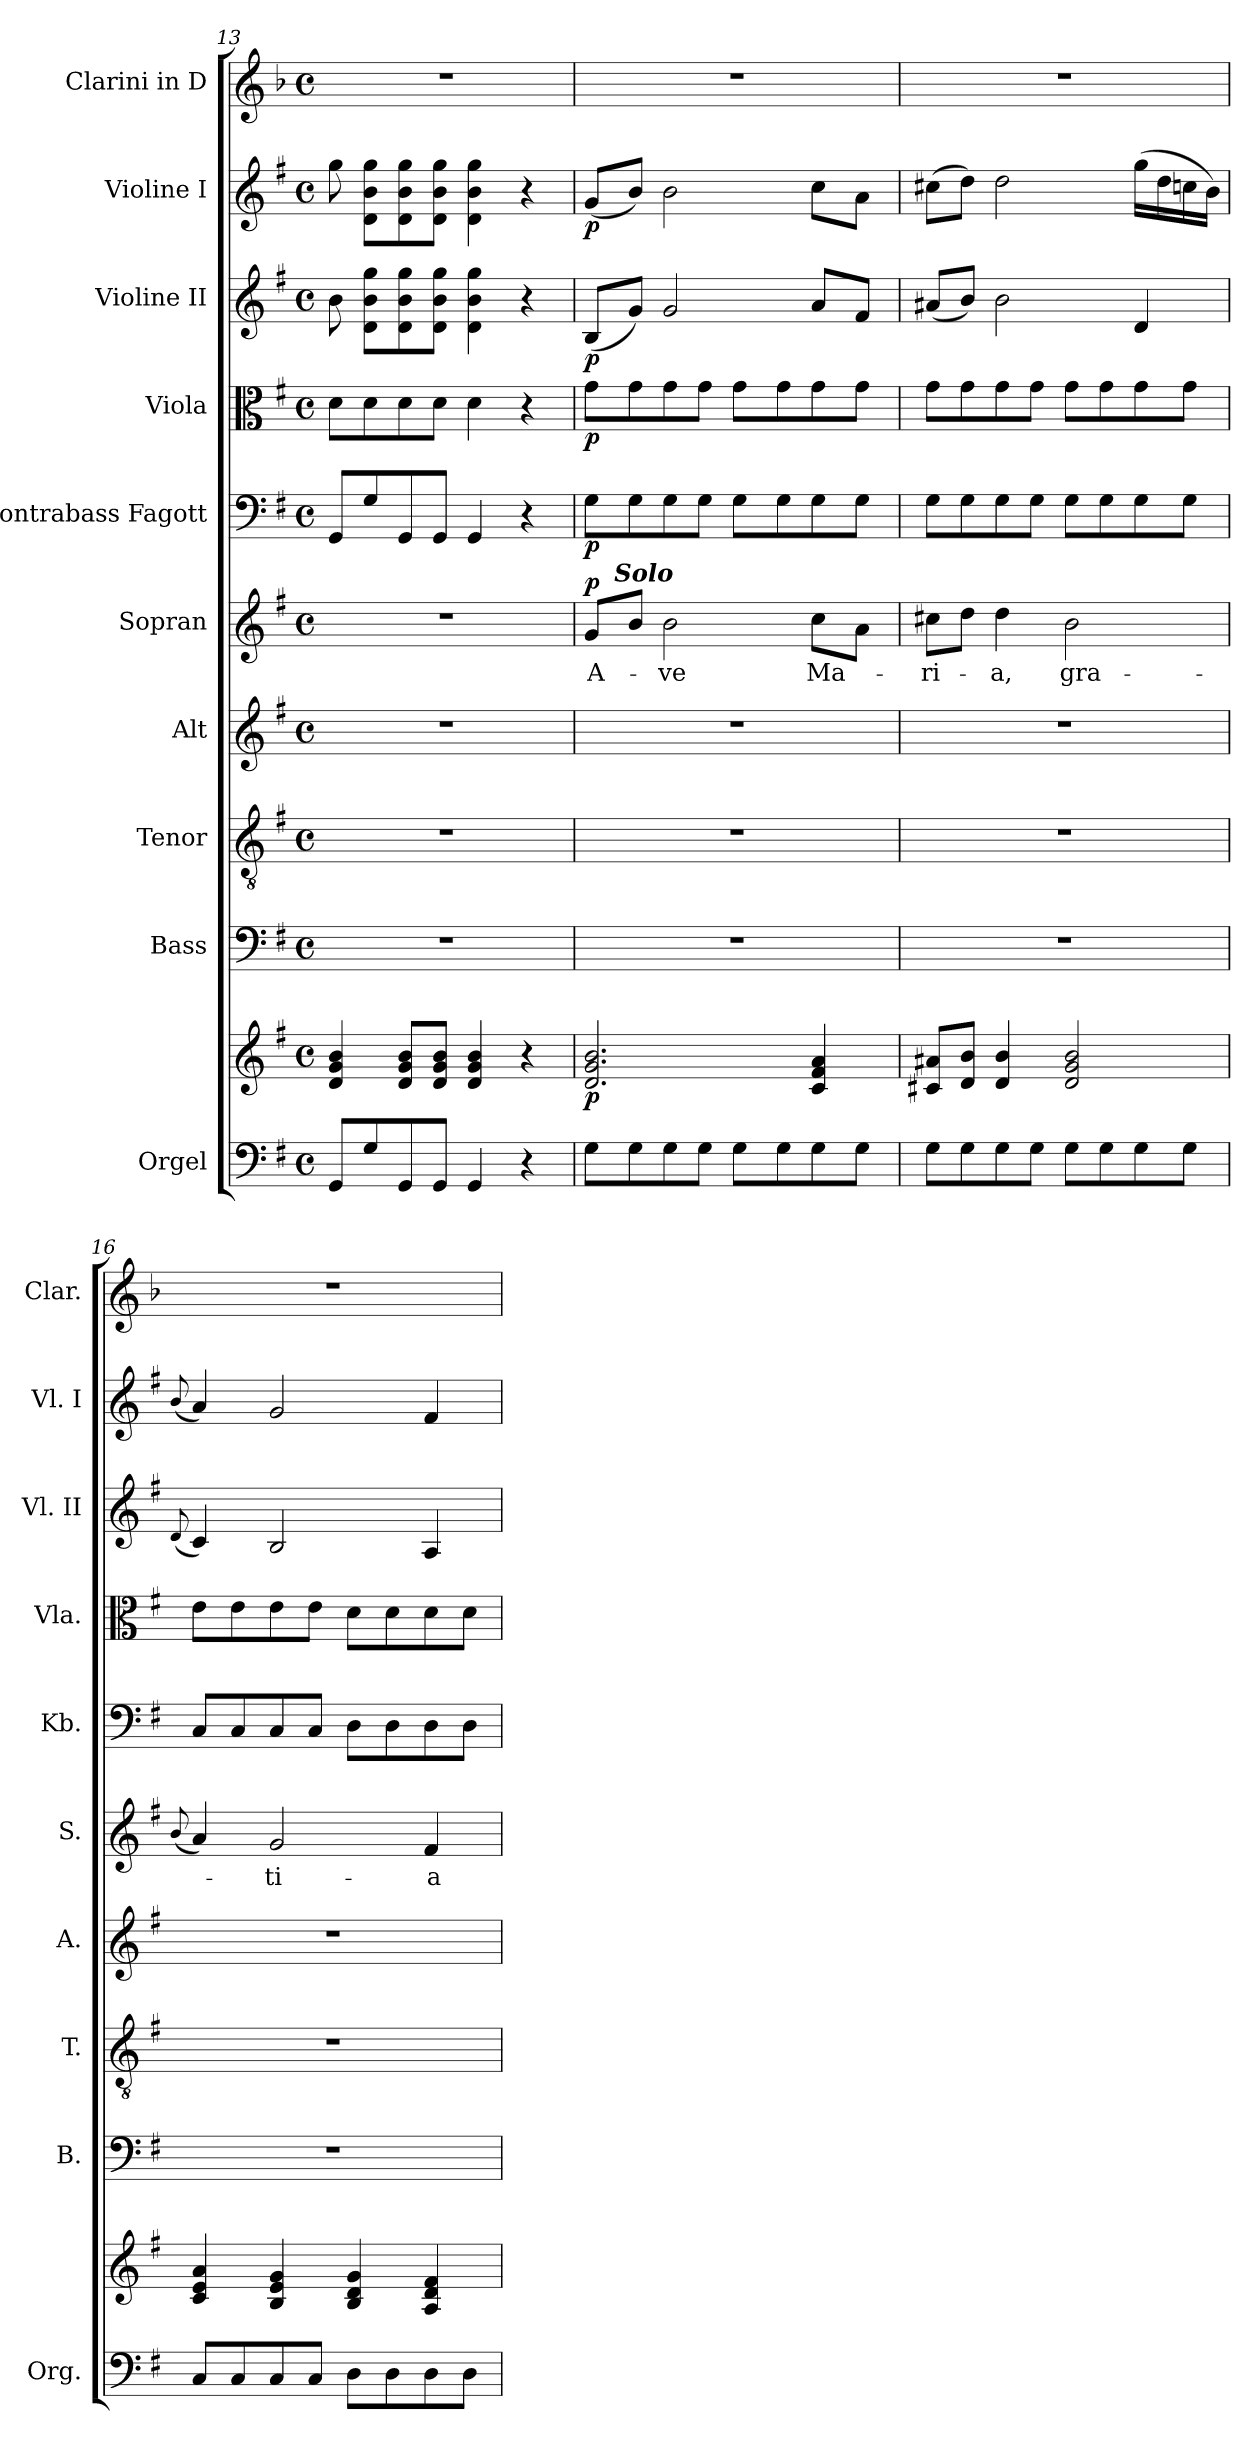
**kern	**kern	**dynam	**kern	**kern	**kern	**kern	**text	**dynam	**kern	**dynam	**kern	**dynam	**kern	**dynam	**kern	**dynam	**kern
*part10	*part10	*part10	*part9	*part8	*part7	*part6	*part6	*part6	*part5	*part5	*part4	*part4	*part3	*part3	*part2	*part2	*part1
*staff11	*staff10	*staff10/11	*staff9	*staff8	*staff7	*staff6	*staff6	*staff6	*staff5	*staff5	*staff4	*staff4	*staff3	*staff3	*staff2	*staff2	*staff1
*I"Orgel	*	*	*I"Bass	*I"Tenor	*I"Alt	*I"Sopran	*	*	*I"Kontrabass Fagott	*	*I"Viola	*	*I"Violine II	*	*I"Violine I	*	*I"Clarini in D
*I'Org.	*	*	*I'B.	*I'T.	*I'A.	*I'S.	*	*	*I'Kb.	*	*I'Vla.	*	*I'Vl. II	*	*I'Vl. I	*	*I'Clar.
!!LO:PB:g=z
*clefF4	*clefG2	*	*clefF4	*clefGv2	*clefG2	*clefG2	*	*	*clefF4	*	*clefC3	*	*clefG2	*	*clefG2	*	*clefG2
*	*	*	*	*	*	*	*	*	*ITrd7c12	*	*	*	*	*	*	*	*ITrd-1c-2
*k[f#]	*k[f#]	*	*k[f#]	*k[f#]	*k[f#]	*k[f#]	*	*	*k[f#]	*	*k[f#]	*	*k[f#]	*	*k[f#]	*	*k[f#]
*G:	*G:	*	*G:	*G:	*G:	*G:	*	*	*G:	*	*G:	*	*G:	*	*G:	*	*G:
*M4/4	*M4/4	*	*M4/4	*M4/4	*M4/4	*M4/4	*	*	*M4/4	*	*M4/4	*	*M4/4	*	*M4/4	*	*M4/4
*met(c)	*met(c)	*	*met(c)	*met(c)	*met(c)	*met(c)	*	*	*met(c)	*	*met(c)	*	*met(c)	*	*met(c)	*	*met(c)
=13	=13	=13	=13	=13	=13	=13	=13	=13	=13	=13	=13	=13	=13	=13	=13	=13	=13
8GG/L	4d/ 4g/ 4b/	.	1r	1r	1r	1r	.	.	8GGG/L	.	8d\L	.	8b\	.	8gg\	.	1r
8G/	.	.	.	.	.	.	.	.	8GG/	.	8d\	.	8d\ 8b\ 8gg\L	.	8d\ 8b\ 8gg\L	.	.
8GG/	8d/ 8g/ 8b/L	.	.	.	.	.	.	.	8GGG/	.	8d\	.	8d\ 8b\ 8gg\	.	8d\ 8b\ 8gg\	.	.
8GG/J	8d/ 8g/ 8b/J	.	.	.	.	.	.	.	8GGG/J	.	8d\J	.	8d\ 8b\ 8gg\J	.	8d\ 8b\ 8gg\J	.	.
4GG/	4d/ 4g/ 4b/	.	.	.	.	.	.	.	4GGG/	.	4d\	.	4d\ 4b\ 4gg\	.	4d\ 4b\ 4gg\	.	.
4r	4r	.	.	.	.	.	.	.	4r	.	4r	.	4r	.	4r	.	.
=14	=14	=14	=14	=14	=14	=14	=14	=14	=14	=14	=14	=14	=14	=14	=14	=14	=14
!	!	!LO:DY:b	!	!	!	!	!LO:LY:b	!LO:DY:a	!	!LO:DY:b	!	!LO:DY:b	!	!LO:DY:b	!	!LO:DY:b	!
*	*	*	*	*	*	*^	*	*	*	*	*	*	*	*	*	*	*
8G\L	2.d/ 2.g/ 2.b/	p	1r	1r	1r	8g/L	16.ryy	A-	p	8GG\L	p	8g\L	p	(<8B/L	p	(<8g/L	p	1r
!	!	!	!	!	!	!	!LO:TX:a:Bi:t=Solo	!	!	!	!	!	!	!	!	!	!	!
.	.	.	.	.	.	.	2ryy	.	.	.	.	.	.	.	.	.	.	.
8G\	.	.	.	.	.	8b/J	.	.	.	8GG\	.	8g\	.	8g/J)	.	8b/J)	.	.
!	!	!	!	!	!	!	!	!LO:LY:b	!	!	!	!	!	!	!	!	!	!
8G\	.	.	.	.	.	2b\	.	-ve	.	8GG\	.	8g\	.	2g/	.	2b\	.	.
8G\J	.	.	.	.	.	.	.	.	.	8GG\J	.	8g\J	.	.	.	.	.	.
8G\L	.	.	.	.	.	.	.	.	.	8GG\L	.	8g\L	.	.	.	.	.	.
.	.	.	.	.	.	.	4ryy	.	.	.	.	.	.	.	.	.	.	.
8G\	.	.	.	.	.	.	.	.	.	8GG\	.	8g\	.	.	.	.	.	.
!	!	!	!	!	!	!	!	!LO:LY:b	!	!	!	!	!	!	!	!	!	!
8G\	4c/ 4f#/ 4a/	.	.	.	.	8cc\L	.	Ma-	.	8GG\	.	8g\	.	8a/L	.	8cc\L	.	.
.	.	.	.	.	.	.	8ryy	.	.	.	.	.	.	.	.	.	.	.
8G\J	.	.	.	.	.	8a\J	.	.	.	8GG\J	.	8g\J	.	8f#/J	.	8a\J	.	.
.	.	.	.	.	.	.	32ryy	.	.	.	.	.	.	.	.	.	.	.
=15	=15	=15	=15	=15	=15	=15	=15	=15	=15	=15	=15	=15	=15	=15	=15	=15	=15	=15
!	!	!	!	!	!	!	!	!LO:LY:b	!	!	!	!	!	!	!	!	!	!
*	*	*	*	*	*	*v	*v	*	*	*	*	*	*	*	*	*	*	*
8G\L	8c#X/ 8a#X/L	.	1r	1r	1r	8cc#X\L	-ri-	.	8GG\L	.	8g\L	.	(<8a#X/L	.	(>8cc#X\L	.	1r
8G\	8d/ 8b/J	.	.	.	.	8dd\J	.	.	8GG\	.	8g\	.	8b/J)	.	8dd\J)	.	.
!	!	!	!	!	!	!	!LO:LY:b	!	!	!	!	!	!	!	!	!	!
8G\	4d/ 4b/	.	.	.	.	4dd\	-a,	.	8GG\	.	8g\	.	2b\	.	2dd\	.	.
8G\J	.	.	.	.	.	.	.	.	8GG\J	.	8g\J	.	.	.	.	.	.
!	!	!	!	!	!	!	!LO:LY:b	!	!	!	!	!	!	!	!	!	!
8G\L	2d/ 2g/ 2b/	.	.	.	.	2b\	gra-	.	8GG\L	.	8g\L	.	.	.	.	.	.
8G\	.	.	.	.	.	.	.	.	8GG\	.	8g\	.	.	.	.	.	.
8G\	.	.	.	.	.	.	.	.	8GG\	.	8g\	.	4d/	.	(>16gg\LL	.	.
.	.	.	.	.	.	.	.	.	.	.	.	.	.	.	16dd\	.	.
8G\J	.	.	.	.	.	.	.	.	8GG\J	.	8g\J	.	.	.	16ccn\	.	.
.	.	.	.	.	.	.	.	.	.	.	.	.	.	.	16b\JJ)	.	.
=16	=16	=16	=16	=16	=16	=16	=16	=16	=16	=16	=16	=16	=16	=16	=16	=16	=16
.	.	.	.	.	.	(<8qqb/	.	.	.	.	.	.	(<8qqd/	.	(<8qqb/	.	.
8C/L	4c/ 4e/ 4a/	.	1r	1r	1r	4a/)	.	.	8CC/L	.	8e\L	.	4c/)	.	4a/)	.	1r
8C/	.	.	.	.	.	.	.	.	8CC/	.	8e\	.	.	.	.	.	.
!	!	!	!	!	!	!	!LO:LY:b	!	!	!	!	!	!	!	!	!	!
8C/	4B/ 4e/ 4g/	.	.	.	.	2g/	-ti-	.	8CC/	.	8e\	.	2B/	.	2g/	.	.
8C/J	.	.	.	.	.	.	.	.	8CC/J	.	8e\J	.	.	.	.	.	.
8D\L	4B/ 4d/ 4g/	.	.	.	.	.	.	.	8DD\L	.	8d\L	.	.	.	.	.	.
8D\	.	.	.	.	.	.	.	.	8DD\	.	8d\	.	.	.	.	.	.
!	!	!	!	!	!	!	!LO:LY:b	!	!	!	!	!	!	!	!	!	!
8D\	4A/ 4d/ 4f#/	.	.	.	.	4f#/	-a	.	8DD\	.	8d\	.	4A/	.	4f#/	.	.
8D\J	.	.	.	.	.	.	.	.	8DD\J	.	8d\J	.	.	.	.	.	.
=	=	=	=	=	=	=	=	=	=	=	=	=	=	=	=	=	=
*-	*-	*-	*-	*-	*-	*-	*-	*-	*-	*-	*-	*-	*-	*-	*-	*-	*-
